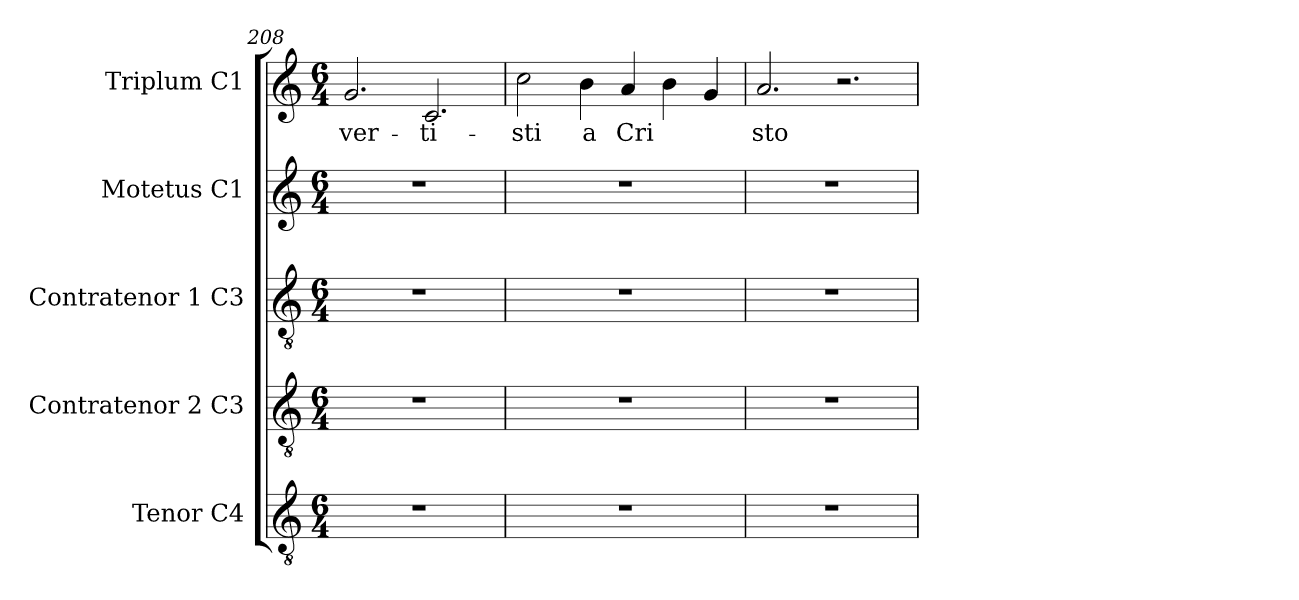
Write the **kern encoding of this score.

**kern	**kern	**kern	**kern	**kern	**text
*part5	*part4	*part3	*part2	*part1	*part1
*staff5	*staff4	*staff3	*staff2	*staff1	*staff1
*I"Tenor  C4	*I"Contratenor 2  C3	*I"Contratenor 1  C3	*I"Motetus  C1	*I"Triplum  C1	*
*I'T	*I'Ct2	*I'Ct1	*I'Mot	*I'Tr	*
*clefGv2	*clefGv2	*clefGv2	*clefG2	*clefG2	*
*k[]	*k[]	*k[]	*k[]	*k[]	*
*C:	*C:	*C:	*C:	*C:	*
*M6/4	*M6/4	*M6/4	*M6/4	*M6/4	*
=208	=208	=208	=208	=208	=208
!	!	!	!	!	!LO:LY:b:cj
1.r	1.r	1.r	1.r	2.g/	-ver-
!	!	!	!	!	!LO:LY:b:cj
.	.	.	.	2.c/	-ti-
=209	=209	=209	=209	=209	=209
!	!	!	!	!	!LO:LY:b:cj
1.r	1.r	1.r	1.r	2cc\	-sti
!	!	!	!	!	!LO:LY:b:cj
.	.	.	.	4b\	a
!	!	!	!	!	!LO:LY:b:cj
.	.	.	.	4a/	Cri-
!	!	!	!	!	!LO:LY:b:cj
.	.	.	.	4b\	--
!	!	!	!	!	!LO:LY:b:cj
.	.	.	.	4g/	--
=210	=210	=210	=210	=210	=210
!	!	!	!	!	!LO:LY:b:cj
1.r	1.r	1.r	1.r	2.a/	-sto
.	.	.	.	2.r	.
=	=	=	=	=	=
*-	*-	*-	*-	*-	*-
